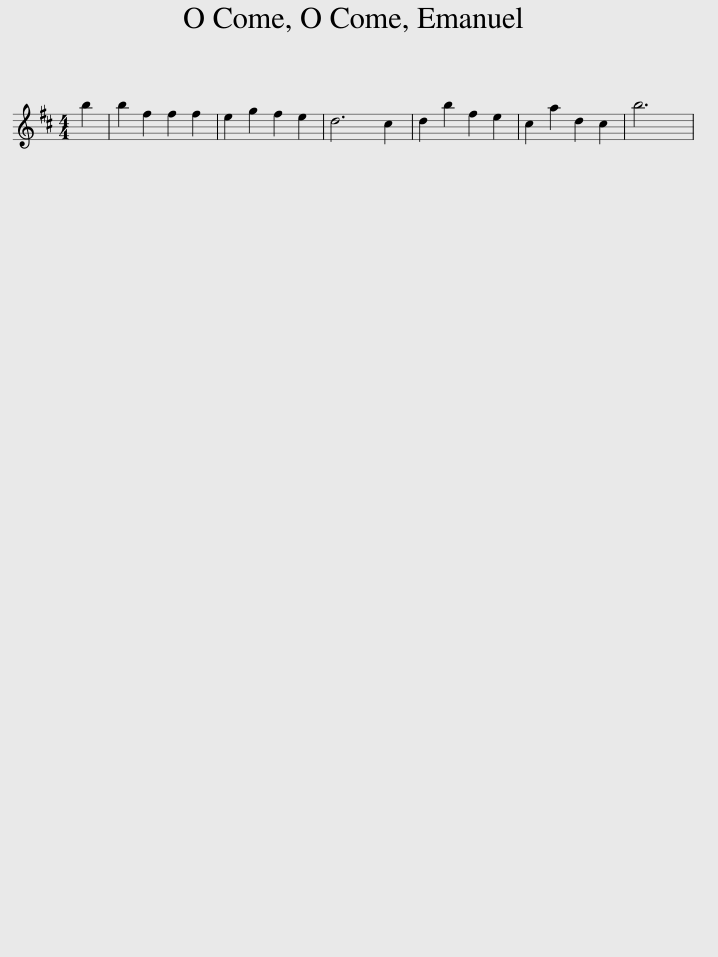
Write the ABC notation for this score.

X:1
L:1/8
M:4/4
I:linebreak $
K:Bmin
V:1 treble
V:1
 b2 | b2 f2 f2 f2 | e2 g2 f2 e2 | d6 c2 | d2 b2 f2 e2 | %5
 c2 a2 d2 c2 | b6 | %7
